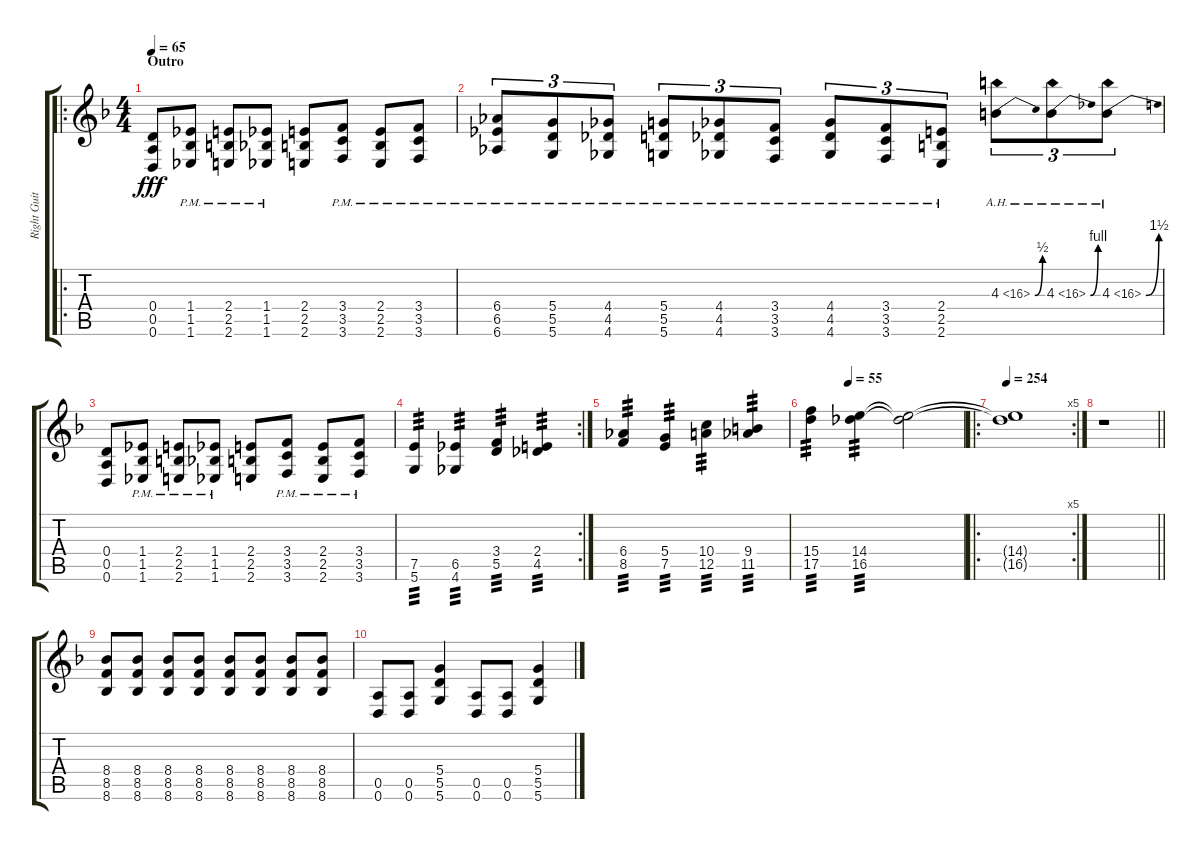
\track ("Right Guitar" "Right Guit") {instrument distortionguitar}
\staff {score tabs}
\tuning (E4 B3 G3 D3 A2 D2) {hide}
\ro
\ts (4 4)
\section ("" "Outro")
\tempo 65
\clef g2
\ks f
(0.4 0.5 0.6).8{dy fff} (1.4{pm} 1.5{pm} 1.6{pm}).8 (2.4{pm} 2.5{pm} 2.6{pm}).8 (1.4{pm} 1.5{pm} 1.6{pm}).8 (2.4 2.5 2.6).8 (3.4{pm} 3.5{pm} 3.6{pm}).8 (2.4{pm} 2.5{pm} 2.6{pm}).8 (3.4{pm} 3.5{pm} 3.6{pm}).8 |
(6.4{pm} 6.5{pm} 6.6{pm}).8{tu (3 2)} (5.4{pm} 5.5{pm} 5.6{pm}).8{tu (3 2)} (4.4{pm} 4.5{pm} 4.6{pm}).8{tu (3 2)} (5.4{pm} 5.5{pm} 5.6{pm}).8{tu (3 2)} (4.4{pm} 4.5{pm} 4.6{pm}).8{tu (3 2)} (3.4{pm} 3.5{pm} 3.6{pm}).8{tu (3 2)} (4.4{pm} 4.5{pm} 4.6{pm}).8{tu (3 2)} (3.4{pm} 3.5{pm} 3.6{pm}).8{tu (3 2)} (2.4{pm} 2.5{pm} 2.6{pm}).8{tu (3 2)} 4.3{be (bend 0 0 60 2) ah 12}.8{tu (3 2)} 4.3{be (bend 0 0 60 4) ah 12}.8{tu (3 2)} 4.3{be (bend 0 0 60 6) ah 12}.8{tu (3 2)} |
(0.4 0.5 0.6).8 (1.4{pm} 1.5{pm} 1.6{pm}).8 (2.4{pm} 2.5{pm} 2.6{pm}).8 (1.4{pm} 1.5{pm} 1.6{pm}).8 (2.4 2.5 2.6).8 (3.4{pm} 3.5{pm} 3.6{pm}).8 (2.4{pm} 2.5{pm} 2.6{pm}).8 (3.4{pm} 3.5{pm} 3.6{pm}).8 |
\rc 2
(7.5 5.6).4{tp 3} (6.5 4.6).4{tp 3} (3.4 5.5).4{tp 3} (2.4 4.5).4{tp 3} |
(6.4 8.5).4{tp 3} (5.4 7.5).4{tp 3} (10.4 12.5).4{tp 3} (9.4 11.5).4{tp 3} |
\tempo (55 0.25)
(15.4 17.5).4{tp 3} (14.4 16.5).4{tp 3} (14.4{t} 16.5{t}).2 |
\ro
\rc 5
\tempo 254
(14.4{t} 16.5{t}).1 |
\barLineRight lightlight
r.1 |
(8.4 8.5 8.6).8 (8.4 8.5 8.6).8 (8.4 8.5 8.6).8 (8.4 8.5 8.6).8 (8.4 8.5 8.6).8 (8.4 8.5 8.6).8 (8.4 8.5 8.6).8 (8.4 8.5 8.6).8 |
(0.5 0.6).8 (0.5 0.6).8 (5.4 5.5 5.6).4 (0.5 0.6).8 (0.5 0.6).8 (5.4 5.5 5.6).4
